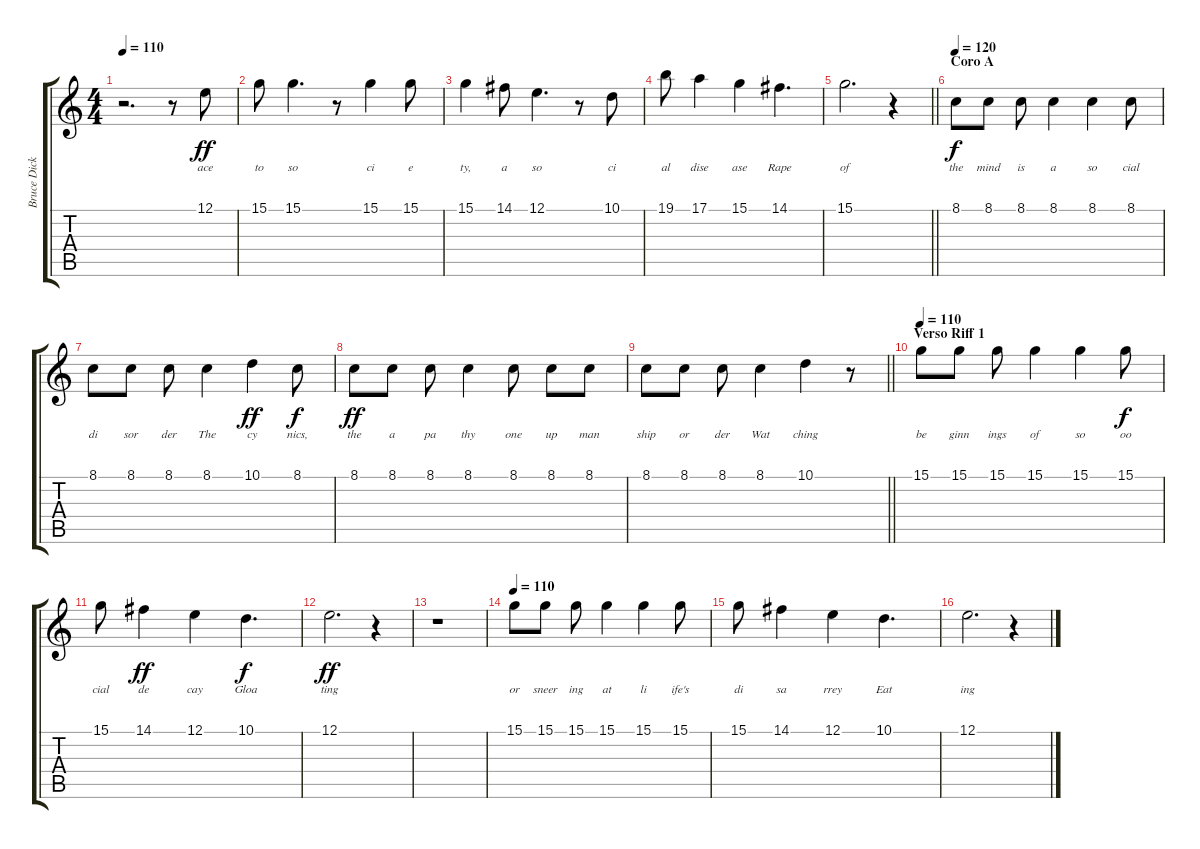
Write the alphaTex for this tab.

\track ("Bruce Dickinson" "Bruce Dick") {instrument lead2sawtooth}
\staff {score tabs}
\tuning (E4 B3 G3 D3 A2 E2) {hide}
\ts (4 4)
\tempo 110
\clef g2
\ks c
r.2{d dy ff} r.8 12.1.8{lyrics (0 "ace") lyrics (1 "") lyrics (2 "") lyrics (3 "") lyrics (4 "")} |
15.1.8{lyrics (0 "to") lyrics (1 "") lyrics (2 "") lyrics (3 "") lyrics (4 "")} 15.1.4{d lyrics (0 "so") lyrics (1 "") lyrics (2 "") lyrics (3 "") lyrics (4 "")} r.8 15.1.4{lyrics (0 "ci") lyrics (1 "") lyrics (2 "") lyrics (3 "") lyrics (4 "")} 15.1.8{lyrics (0 "e") lyrics (1 "") lyrics (2 "") lyrics (3 "") lyrics (4 "")} |
15.1.4{lyrics (0 "ty,") lyrics (1 "") lyrics (2 "") lyrics (3 "") lyrics (4 "")} 14.1.8{lyrics (0 "a") lyrics (1 "") lyrics (2 "") lyrics (3 "") lyrics (4 "")} 12.1.4{d lyrics (0 "so") lyrics (1 "") lyrics (2 "") lyrics (3 "") lyrics (4 "")} r.8 10.1.8{lyrics (0 "ci") lyrics (1 "") lyrics (2 "") lyrics (3 "") lyrics (4 "")} |
19.1.8{lyrics (0 "al") lyrics (1 "") lyrics (2 "") lyrics (3 "") lyrics (4 "")} 17.1.4{lyrics (0 "dise") lyrics (1 "") lyrics (2 "") lyrics (3 "") lyrics (4 "")} 15.1.4{lyrics (0 "ase") lyrics (1 "") lyrics (2 "") lyrics (3 "") lyrics (4 "")} 14.1.4{d lyrics (0 "Rape") lyrics (1 "") lyrics (2 "") lyrics (3 "") lyrics (4 "")} |
\barLineRight lightlight
15.1.2{d lyrics (0 "of") lyrics (1 "") lyrics (2 "") lyrics (3 "") lyrics (4 "")} r.4 |
\section ("" "Coro A")
\tempo 120
8.1.8{lyrics (0 "the") lyrics (1 "") lyrics (2 "") lyrics (3 "") lyrics (4 "") dy f volume 10} 8.1.8{lyrics (0 "mind") lyrics (1 "") lyrics (2 "") lyrics (3 "") lyrics (4 "")} 8.1.8{lyrics (0 "is") lyrics (1 "") lyrics (2 "") lyrics (3 "") lyrics (4 "")} 8.1.4{lyrics (0 "a") lyrics (1 "") lyrics (2 "") lyrics (3 "") lyrics (4 "")} 8.1.4{lyrics (0 "so") lyrics (1 "") lyrics (2 "") lyrics (3 "") lyrics (4 "")} 8.1.8{lyrics (0 "cial") lyrics (1 "") lyrics (2 "") lyrics (3 "") lyrics (4 "")} |
8.1.8{lyrics (0 "di") lyrics (1 "") lyrics (2 "") lyrics (3 "") lyrics (4 "")} 8.1.8{lyrics (0 "sor") lyrics (1 "") lyrics (2 "") lyrics (3 "") lyrics (4 "")} 8.1.8{lyrics (0 "der") lyrics (1 "") lyrics (2 "") lyrics (3 "") lyrics (4 "")} 8.1.4{lyrics (0 "The") lyrics (1 "") lyrics (2 "") lyrics (3 "") lyrics (4 "")} 10.1.4{lyrics (0 "cy") lyrics (1 "") lyrics (2 "") lyrics (3 "") lyrics (4 "") dy ff} 8.1.8{lyrics (0 "nics,") lyrics (1 "") lyrics (2 "") lyrics (3 "") lyrics (4 "") dy f} |
8.1.8{lyrics (0 "the") lyrics (1 "") lyrics (2 "") lyrics (3 "") lyrics (4 "") dy ff} 8.1.8{lyrics (0 "a") lyrics (1 "") lyrics (2 "") lyrics (3 "") lyrics (4 "")} 8.1.8{lyrics (0 "pa") lyrics (1 "") lyrics (2 "") lyrics (3 "") lyrics (4 "")} 8.1.4{lyrics (0 "thy") lyrics (1 "") lyrics (2 "") lyrics (3 "") lyrics (4 "")} 8.1.8{lyrics (0 "one") lyrics (1 "") lyrics (2 "") lyrics (3 "") lyrics (4 "")} 8.1.8{lyrics (0 "up") lyrics (1 "") lyrics (2 "") lyrics (3 "") lyrics (4 "")} 8.1.8{lyrics (0 "man") lyrics (1 "") lyrics (2 "") lyrics (3 "") lyrics (4 "")} |
\barLineRight lightlight
8.1.8{lyrics (0 "ship") lyrics (1 "") lyrics (2 "") lyrics (3 "") lyrics (4 "")} 8.1.8{lyrics (0 "or") lyrics (1 "") lyrics (2 "") lyrics (3 "") lyrics (4 "")} 8.1.8{lyrics (0 "der") lyrics (1 "") lyrics (2 "") lyrics (3 "") lyrics (4 "")} 8.1.4{lyrics (0 "Wat") lyrics (1 "") lyrics (2 "") lyrics (3 "") lyrics (4 "")} 10.1.4{lyrics (0 "ching") lyrics (1 "") lyrics (2 "") lyrics (3 "") lyrics (4 "")} r.8 |
\section ("" "Verso Riff 1")
\tempo 110
15.1.8{lyrics (0 "be") lyrics (1 "") lyrics (2 "") lyrics (3 "") lyrics (4 "") volume 9} 15.1.8{lyrics (0 "ginn") lyrics (1 "") lyrics (2 "") lyrics (3 "") lyrics (4 "")} 15.1.8{lyrics (0 "ings") lyrics (1 "") lyrics (2 "") lyrics (3 "") lyrics (4 "")} 15.1.4{lyrics (0 "of") lyrics (1 "") lyrics (2 "") lyrics (3 "") lyrics (4 "")} 15.1.4{lyrics (0 "so") lyrics (1 "") lyrics (2 "") lyrics (3 "") lyrics (4 "")} 15.1.8{lyrics (0 "oo") lyrics (1 "") lyrics (2 "") lyrics (3 "") lyrics (4 "") dy f} |
15.1.8{lyrics (0 "cial") lyrics (1 "") lyrics (2 "") lyrics (3 "") lyrics (4 "")} 14.1.4{lyrics (0 "de") lyrics (1 "") lyrics (2 "") lyrics (3 "") lyrics (4 "") dy ff} 12.1.4{lyrics (0 "cay") lyrics (1 "") lyrics (2 "") lyrics (3 "") lyrics (4 "")} 10.1.4{d lyrics (0 "Gloa") lyrics (1 "") lyrics (2 "") lyrics (3 "") lyrics (4 "") dy f} |
12.1.2{d lyrics (0 "ting") lyrics (1 "") lyrics (2 "") lyrics (3 "") lyrics (4 "") dy ff} r.4 |
r.1 |
\tempo 110
15.1.8{lyrics (0 "or") lyrics (1 "") lyrics (2 "") lyrics (3 "") lyrics (4 "")} 15.1.8{lyrics (0 "sneer") lyrics (1 "") lyrics (2 "") lyrics (3 "") lyrics (4 "")} 15.1.8{lyrics (0 "ing") lyrics (1 "") lyrics (2 "") lyrics (3 "") lyrics (4 "")} 15.1.4{lyrics (0 "at") lyrics (1 "") lyrics (2 "") lyrics (3 "") lyrics (4 "")} 15.1.4{lyrics (0 "li") lyrics (1 "") lyrics (2 "") lyrics (3 "") lyrics (4 "")} 15.1.8{lyrics (0 "ife's") lyrics (1 "") lyrics (2 "") lyrics (3 "") lyrics (4 "")} |
15.1.8{lyrics (0 "di") lyrics (1 "") lyrics (2 "") lyrics (3 "") lyrics (4 "")} 14.1.4{lyrics (0 "sa") lyrics (1 "") lyrics (2 "") lyrics (3 "") lyrics (4 "")} 12.1.4{lyrics (0 "rrey") lyrics (1 "") lyrics (2 "") lyrics (3 "") lyrics (4 "")} 10.1.4{d lyrics (0 "Eat") lyrics (1 "") lyrics (2 "") lyrics (3 "") lyrics (4 "")} |
12.1.2{d lyrics (0 "ing") lyrics (1 "") lyrics (2 "") lyrics (3 "") lyrics (4 "")} r.4
